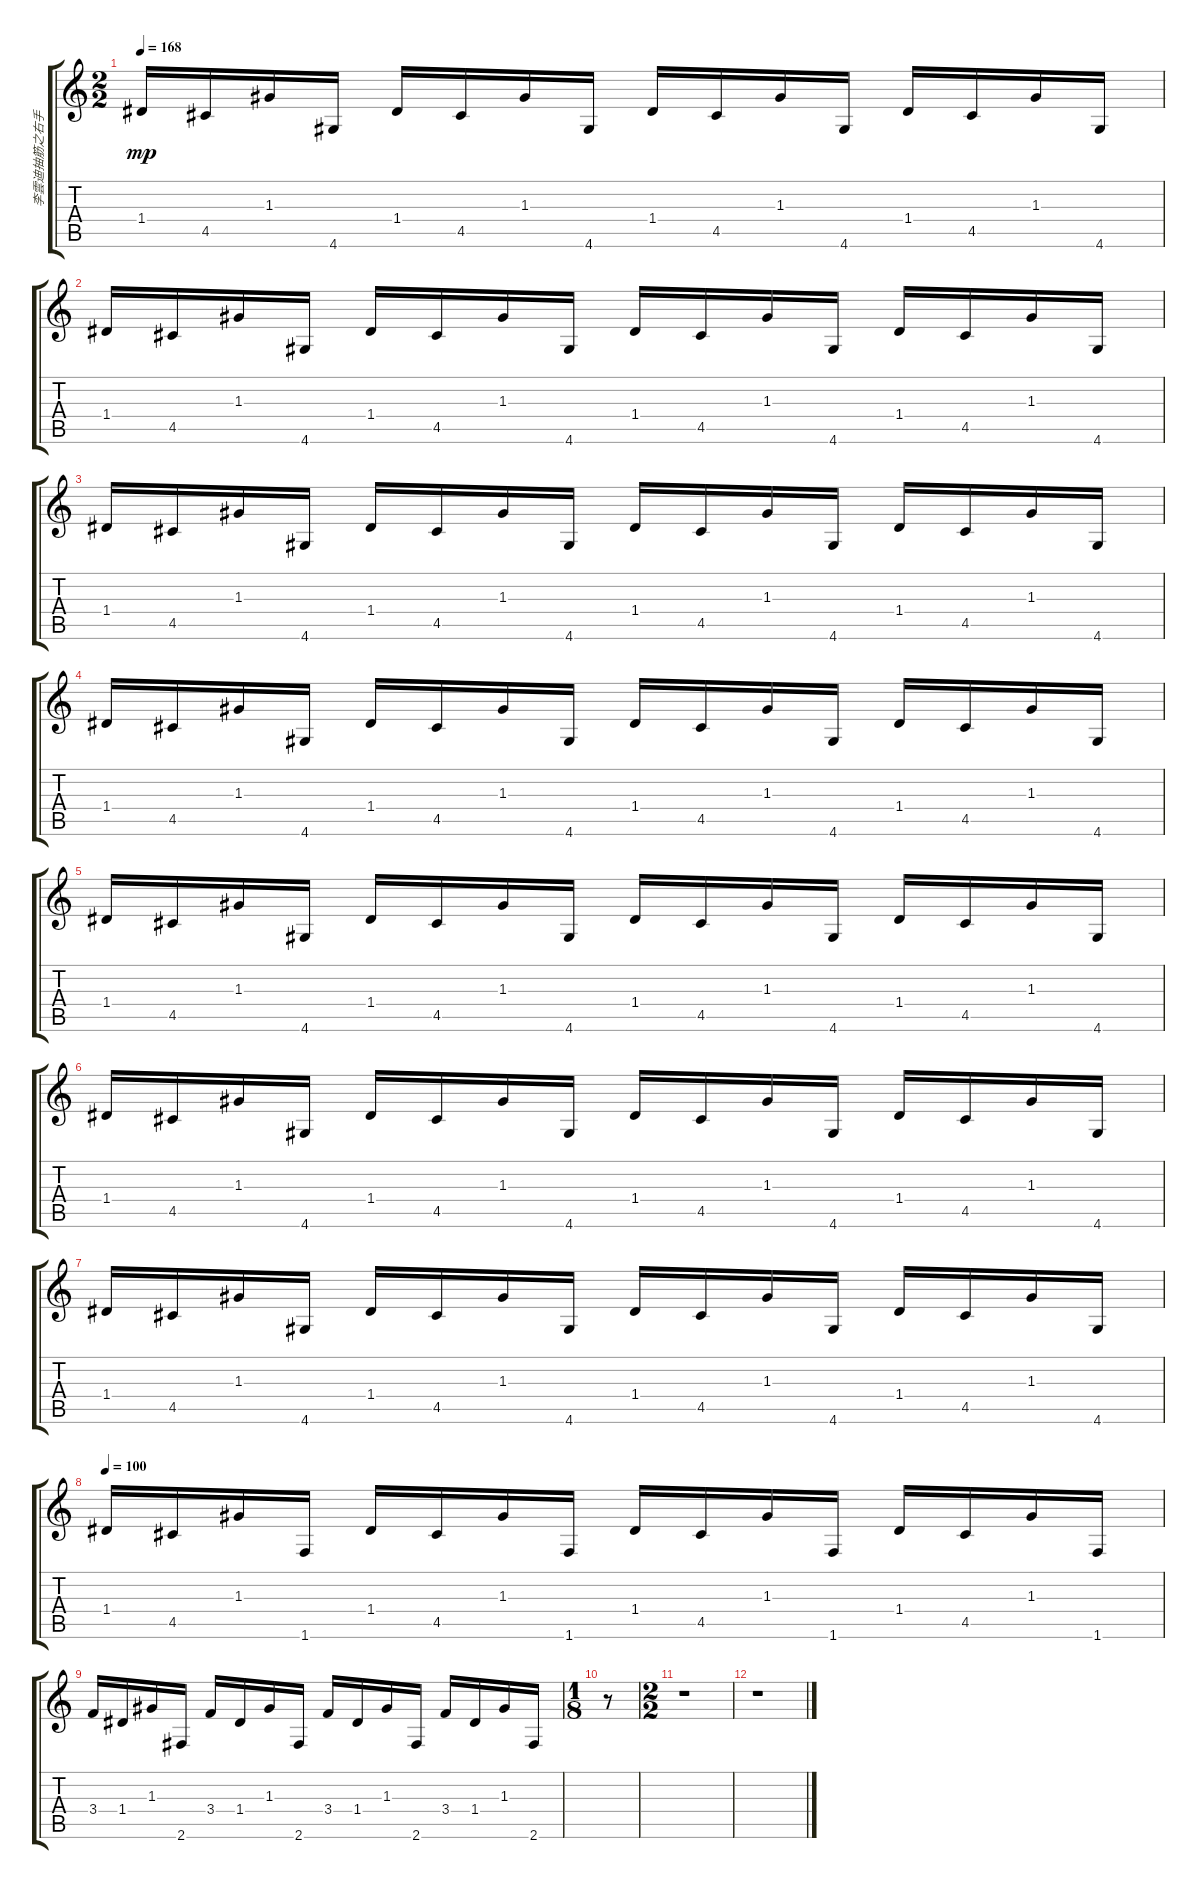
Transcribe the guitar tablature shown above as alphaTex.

\track ("李雲迪抽筋之右手" "李雲迪抽筋之右手") {instrument acousticgrandpiano}
\staff {score tabs}
\tuning (E5 B4 G4 D4 A3 E3) {hide}
\ts (2 2)
\tempo 168
\clef g2
\ks c
1.4.16{dy mp} 4.5.16 1.3.16 4.6.16 1.4.16 4.5.16 1.3.16 4.6.16 1.4.16 4.5.16 1.3.16 4.6.16 1.4.16 4.5.16 1.3.16 4.6.16 |
1.4.16 4.5.16 1.3.16 4.6.16 1.4.16 4.5.16 1.3.16 4.6.16 1.4.16 4.5.16 1.3.16 4.6.16 1.4.16 4.5.16 1.3.16 4.6.16 |
1.4.16 4.5.16 1.3.16 4.6.16 1.4.16 4.5.16 1.3.16 4.6.16 1.4.16 4.5.16 1.3.16 4.6.16 1.4.16 4.5.16 1.3.16 4.6.16 |
1.4.16 4.5.16 1.3.16 4.6.16 1.4.16 4.5.16 1.3.16 4.6.16 1.4.16 4.5.16 1.3.16 4.6.16 1.4.16 4.5.16 1.3.16 4.6.16 |
1.4.16 4.5.16 1.3.16 4.6.16 1.4.16 4.5.16 1.3.16 4.6.16 1.4.16 4.5.16 1.3.16 4.6.16 1.4.16 4.5.16 1.3.16 4.6.16 |
1.4.16 4.5.16 1.3.16 4.6.16 1.4.16 4.5.16 1.3.16 4.6.16 1.4.16 4.5.16 1.3.16 4.6.16 1.4.16 4.5.16 1.3.16 4.6.16 |
1.4.16 4.5.16 1.3.16 4.6.16 1.4.16 4.5.16 1.3.16 4.6.16 1.4.16 4.5.16 1.3.16 4.6.16 1.4.16 4.5.16 1.3.16 4.6.16 |
\tempo 100
1.4.16 4.5.16 1.3.16 1.6.16 1.4.16 4.5.16 1.3.16 1.6.16 1.4.16 4.5.16 1.3.16 1.6.16 1.4.16 4.5.16 1.3.16 1.6.16 |
3.4.16 1.4.16 1.3.16 2.6.16 3.4.16 1.4.16 1.3.16 2.6.16 3.4.16 1.4.16 1.3.16 2.6.16 3.4.16 1.4.16 1.3.16 2.6.16 |
\ts (1 8)
r.8 |
\ts (2 2)
r.1 |
r.1
